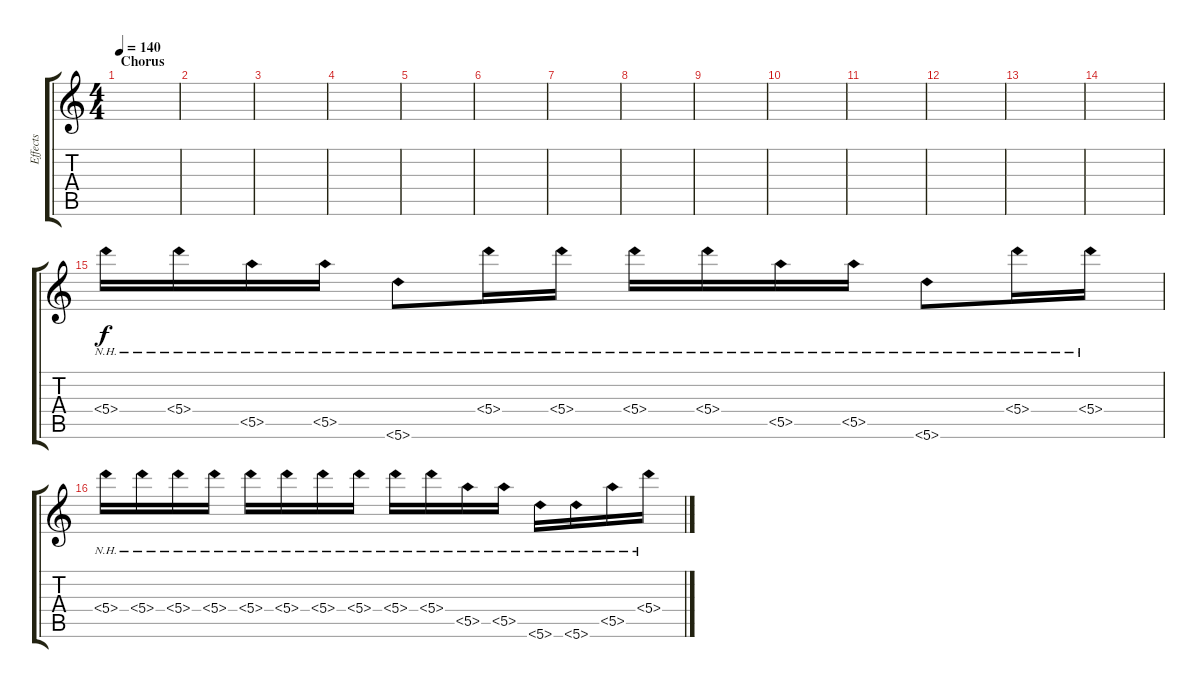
\track ("Effects" "Effects") {instrument overdrivenguitar}
\staff {score tabs}
\tuning (E4 B3 G3 D3 A2 D2) {hide}
\ts (4 4)
\section ("" "Chorus")
\tempo 140
\clef g2
\ks c
|
|
|
|
|
|
|
|
|
|
|
|
|
|
5.4{nh}.16{volume 11 instrument guitarharmonics} 5.4{nh}.16 5.5{nh}.16 5.5{nh}.16 5.6{nh}.8 5.4{nh}.16 5.4{nh}.16 5.4{nh}.16 5.4{nh}.16 5.5{nh}.16 5.5{nh}.16 5.6{nh}.8 5.4{nh}.16 5.4{nh}.16 |
5.4{nh}.16 5.4{nh}.16 5.4{nh}.16 5.4{nh}.16 5.4{nh}.16 5.4{nh}.16 5.4{nh}.16 5.4{nh}.16 5.4{nh}.16 5.4{nh}.16 5.5{nh}.16 5.5{nh}.16 5.6{nh}.16 5.6{nh}.16 5.5{nh}.16 5.4{nh}.16
